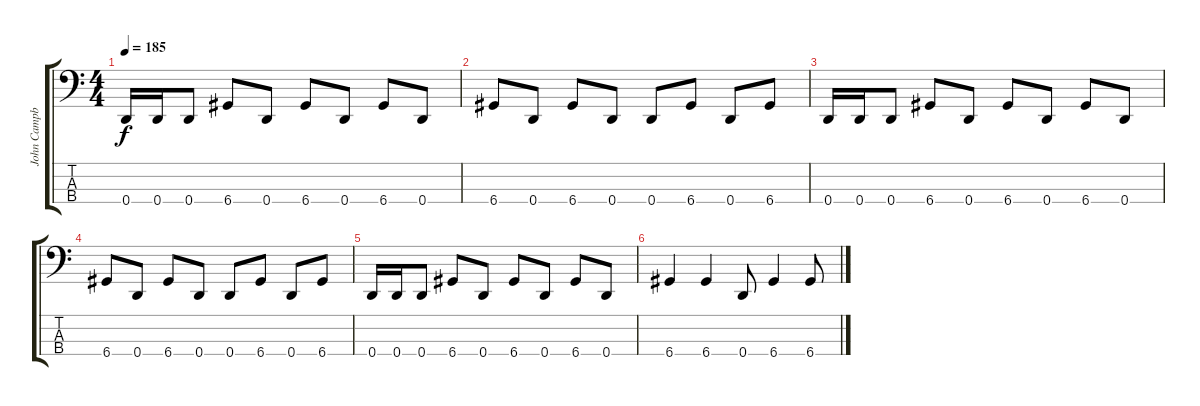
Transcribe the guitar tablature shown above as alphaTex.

\track ("John Campbell" "John Campb") {instrument electricbasspick}
\staff {score tabs}
\tuning (G2 D2 A1 D1) {hide}
\ts (4 4)
\tempo 185
\clef f4
\ks c
0.4.16{dy f} 0.4.16 0.4.8 6.4.8 0.4.8 6.4.8 0.4.8 6.4.8 0.4.8 |
6.4.8 0.4.8 6.4.8 0.4.8 0.4.8 6.4.8 0.4.8 6.4.8 |
0.4.16 0.4.16 0.4.8 6.4.8 0.4.8 6.4.8 0.4.8 6.4.8 0.4.8 |
6.4.8 0.4.8 6.4.8 0.4.8 0.4.8 6.4.8 0.4.8 6.4.8 |
0.4.16 0.4.16 0.4.8 6.4.8 0.4.8 6.4.8 0.4.8 6.4.8 0.4.8 |
6.4.4 6.4.4 0.4.8 6.4.4 6.4.8
